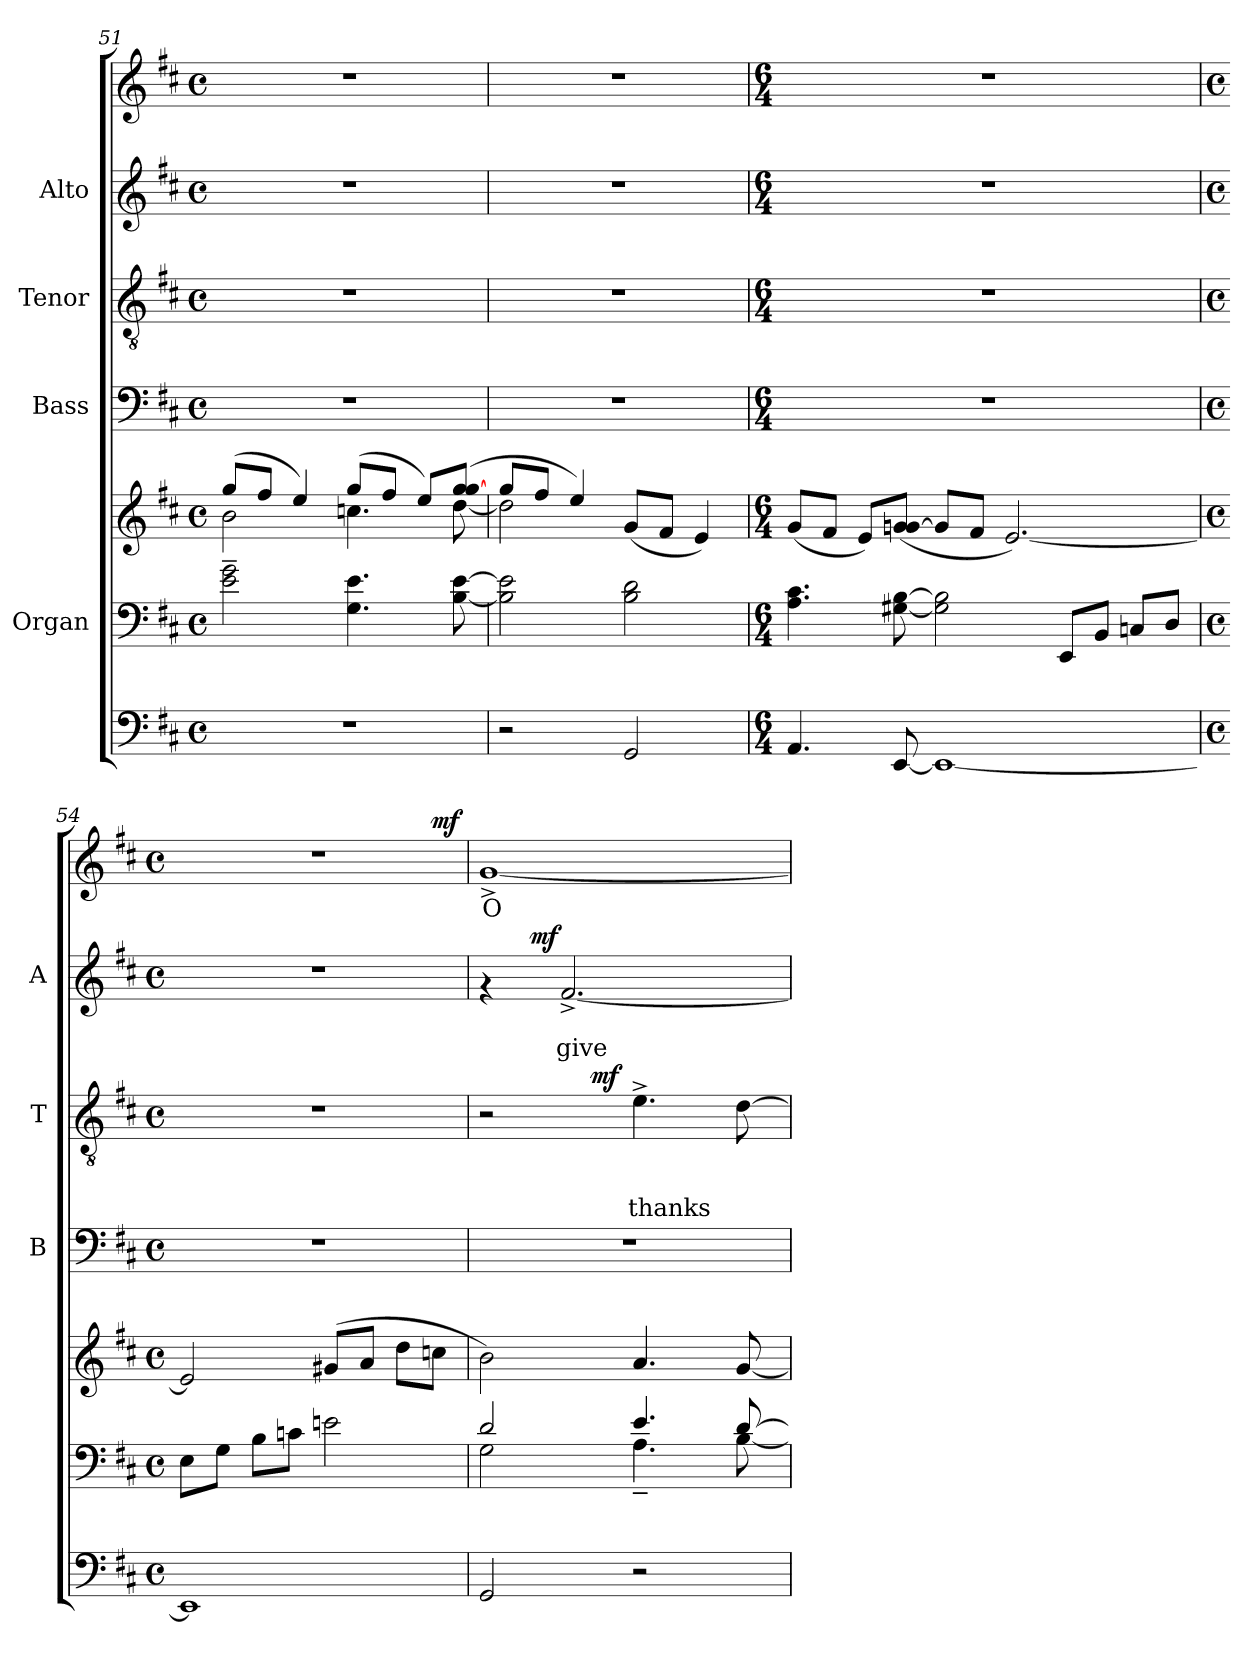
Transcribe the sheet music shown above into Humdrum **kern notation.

**kern	**kern	**kern	**kern	**kern	**text	**text	**text	**dynam	**kern	**text	**text	**dynam	**kern	**text	**dynam
*part6	*part5	*part5	*part4	*part3	*part3	*part3	*part3	*part3	*part2	*part2	*part2	*part2	*part1	*part1	*part1
*staff7	*staff6	*staff5	*staff4	*staff3	*staff3	*staff3	*staff3	*staff3	*staff2	*staff2	*staff2	*staff2	*staff1	*staff1	*staff1
*	*I"Organ	*	*I"Bass	*I"Tenor	*	*	*	*	*I"Alto	*	*	*	*	*	*
*	*	*	*I'B	*I'T	*	*	*	*	*I'A	*	*	*	*	*	*
!!LO:PB:g=z
*clefF4	*clefF4	*clefG2	*clefF4	*clefGv2	*	*	*	*	*clefG2	*	*	*	*clefG2	*	*
*k[f#c#]	*k[f#c#]	*k[f#c#]	*k[f#c#]	*k[f#c#]	*	*	*	*	*k[f#c#]	*	*	*	*k[f#c#]	*	*
*D:	*D:	*D:	*D:	*D:	*	*	*	*	*D:	*	*	*	*D:	*	*
*M4/4	*M4/4	*M4/4	*M4/4	*M4/4	*	*	*	*	*M4/4	*	*	*	*M4/4	*	*
*met(c)	*met(c)	*met(c)	*met(c)	*met(c)	*	*	*	*	*met(c)	*	*	*	*met(c)	*	*
=51	=51	=51	=51	=51	=51	=51	=51	=51	=51	=51	=51	=51	=51	=51	=51
*	*	*^	*	*	*	*	*	*	*	*	*	*	*	*	*
1r	2e\~> 2g\~>	(>8gg/L	2b\	1r	1r	.	.	.	.	1r	.	.	.	1r	.	.
.	.	8ff#/J	.	.	.	.	.	.	.	.	.	.	.	.	.	.
.	.	4ee/)	.	.	.	.	.	.	.	.	.	.	.	.	.	.
.	4.G\ 4.e\	(>8gg/L	4.ccn\	.	.	.	.	.	.	.	.	.	.	.	.	.
.	.	8ff#/J	.	.	.	.	.	.	.	.	.	.	.	.	.	.
.	.	8ee/L)	.	.	.	.	.	.	.	.	.	.	.	.	.	.
.	[<8B\ [>8e\	(>8gg/ [>8gg/J	[<8dd\	.	.	.	.	.	.	.	.	.	.	.	.	.
=52	=52	=52	=52	=52	=52	=52	=52	=52	=52	=52	=52	=52	=52	=52	=52	=52
2r	2B\] 2e\]	8gg/L	2dd\]	1r	1r	.	.	.	.	1r	.	.	.	1r	.	.
.	.	8ff#/J	.	.	.	.	.	.	.	.	.	.	.	.	.	.
.	.	4ee/)	.	.	.	.	.	.	.	.	.	.	.	.	.	.
2GG/	2B\ 2d\	(>8g/L	2ryy	.	.	.	.	.	.	.	.	.	.	.	.	.
.	.	8f#/J	.	.	.	.	.	.	.	.	.	.	.	.	.	.
.	.	4e/)	.	.	.	.	.	.	.	.	.	.	.	.	.	.
*	*	*v	*v	*	*	*	*	*	*	*	*	*	*	*	*	*
=53	=53	=53	=53	=53	=53	=53	=53	=53	=53	=53	=53	=53	=53	=53	=53
*M6/4	*M6/4	*M6/4	*M6/4	*M6/4	*	*	*	*	*M6/4	*	*	*	*M6/4	*	*
4.AA/	4.A\ 4.c#\	(<8g/L	1.r	1.r	.	.	.	.	1.r	.	.	.	1.r	.	.
.	.	8f#/J	.	.	.	.	.	.	.	.	.	.	.	.	.
.	.	8e/L)	.	.	.	.	.	.	.	.	.	.	.	.	.
[<8EE/	[<8G#X\ [>8B\	(<8gn/ [<8gn/J	.	.	.	.	.	.	.	.	.	.	.	.	.
1EE_	2G#\] 2B\]	8g/L]	.	.	.	.	.	.	.	.	.	.	.	.	.
.	.	8f#/J	.	.	.	.	.	.	.	.	.	.	.	.	.
.	.	[<2.e/)	.	.	.	.	.	.	.	.	.	.	.	.	.
.	8EE/L	.	.	.	.	.	.	.	.	.	.	.	.	.	.
.	8BB/J	.	.	.	.	.	.	.	.	.	.	.	.	.	.
.	8Cn/L	.	.	.	.	.	.	.	.	.	.	.	.	.	.
.	8D/J	.	.	.	.	.	.	.	.	.	.	.	.	.	.
=54	=54	=54	=54	=54	=54	=54	=54	=54	=54	=54	=54	=54	=54	=54	=54
*M4/4	*M4/4	*M4/4	*M4/4	*M4/4	*	*	*	*	*M4/4	*	*	*	*M4/4	*	*
*met(c)	*met(c)	*met(c)	*met(c)	*met(c)	*	*	*	*	*met(c)	*	*	*	*met(c)	*	*
*	*	*	*	*	*	*	*	*	*	*	*	*	*^	*	*
1EE]	8E\L	2e/]	1r	1r	.	.	.	.	1r	.	.	.	1r	2..ryy	.	.
.	8G\J	.	.	.	.	.	.	.	.	.	.	.	.	.	.	.
.	8B\L	.	.	.	.	.	.	.	.	.	.	.	.	.	.	.
.	8cn\J	.	.	.	.	.	.	.	.	.	.	.	.	.	.	.
.	2en\	(>8g#X/L	.	.	.	.	.	.	.	.	.	.	.	.	.	.
.	.	8a/J	.	.	.	.	.	.	.	.	.	.	.	.	.	.
.	.	8dd\L	.	.	.	.	.	.	.	.	.	.	.	.	.	.
!	!	!	!	!	!	!	!	!	!	!	!	!	!	!	!	!LO:DY:a
.	.	8ccn\J	.	.	.	.	.	.	.	.	.	.	.	8ryy	.	mf
=55	=55	=55	=55	=55	=55	=55	=55	=55	=55	=55	=55	=55	=55	=55	=55	=55
*	*^	*	*	*	*	*	*	*	*	*	*	*	*	*	*	*
!	!	!	!	!	!	!	!	!	!	!	!	!	!	!LO:TX:b:t=single n	!	!	!
!	!	!	!	!	!	!	!	!	!	!	!	!	!	!	!	!LO:LY:b	!
*	*	*	*	*	*^	*	*	*	*	*^	*	*	*	*v	*v	*	*
2GG/	2d/	2G\	2b\)	1r	2r	4ryy	.	.	.	.	4rf	8ryy	.	.	.	[<1g^<	O	.
.	.	.	.	.	.	.	.	.	.	.	.	32ryy	.	.	.	.	.	.
!	!	!	!	!	!	!	!	!	!	!	!	!	!	!	!LO:DY:a	!	!	!
.	.	.	.	.	.	.	.	.	.	.	.	2ryy	.	.	mf	.	.	.
!	!	!	!	!	!	!	!	!	!	!	!	!	!	!LO:LY:b	!	!	!	!
.	.	.	.	.	.	16.ryy	.	.	.	.	[<2.f#^</	.	.	give	.	.	.	.
!	!	!	!	!	!	!	!	!	!	!LO:DY:a	!	!	!	!	!	!	!	!
.	.	.	.	.	.	2ryy	.	.	.	mf	.	.	.	.	.	.	.	.
!	!	!	!	!	!	!	!	!	!LO:LY:b	!	!	!	!	!	!	!	!	!
2r	4.e/	4.A~>\	4.a/	.	4.e^>\	.	.	.	thanks	.	.	.	.	.	.	.	.	.
.	.	.	.	.	.	.	.	.	.	.	.	4ryy	.	.	.	.	.	.
.	.	.	.	.	.	8ryy	.	.	.	.	.	.	.	.	.	.	.	.
.	[>8d/	[<8B\	[<8g/	.	[>8d\	.	.	.	.	.	.	.	.	.	.	.	.	.
.	.	.	.	.	.	.	.	.	.	.	.	16.ryy	.	.	.	.	.	.
.	.	.	.	.	.	32ryy	.	.	.	.	.	.	.	.	.	.	.	.
*	*	*	*	*	*v	*v	*	*	*	*	*	*	*	*	*	*	*	*
*	*v	*v	*	*	*	*	*	*	*	*v	*v	*	*	*	*	*	*
=	=	=	=	=	=	=	=	=	=	=	=	=	=	=	=
*-	*-	*-	*-	*-	*-	*-	*-	*-	*-	*-	*-	*-	*-	*-	*-
